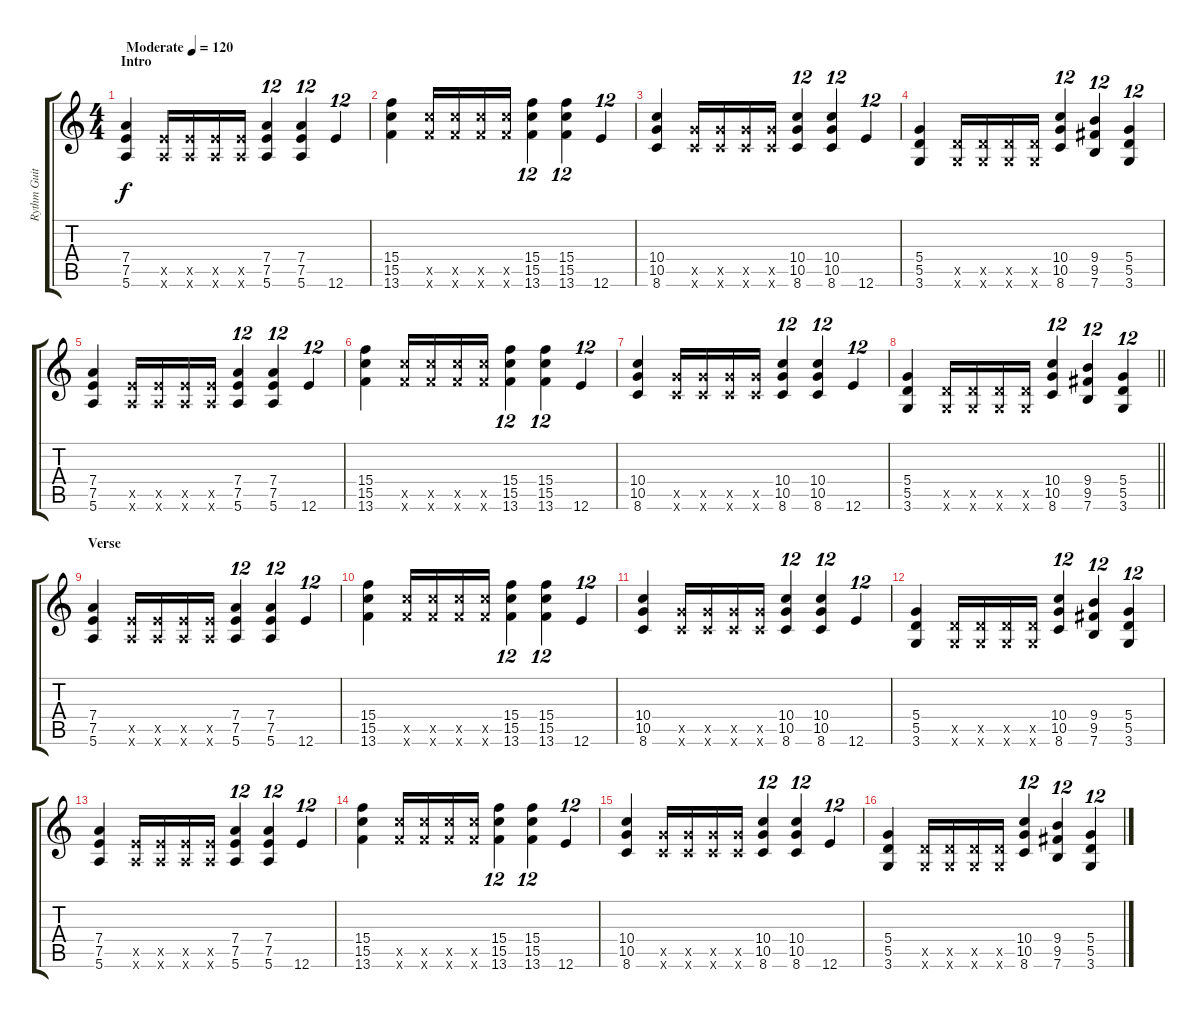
\track ("Rythm Guitar 1" "Rythm Guit") {instrument distortionguitar}
\staff {score tabs}
\tuning (E4 B3 G3 D3 A2 E2) {hide}
\ts (4 4)
\section ("" "Intro")
\tempo (120 "Moderate")
\clef g2
\ks c
(7.4 7.5 5.6).4{dy f instrument distortionguitar} (7.5{x} 5.6{x}).16 (7.5{x} 5.6{x}).16 (7.5{x} 5.6{x}).16 (7.5{x} 5.6{x}).16 (7.4 7.5 5.6).4{tu (12 8)} (7.4 7.5 5.6).4{tu (12 8)} 12.6.4{tu (12 8)} |
(15.4 15.5 13.6).4 (15.5{x} 13.6{x}).16 (15.5{x} 13.6{x}).16 (15.5{x} 13.6{x}).16 (15.5{x} 13.6{x}).16 (15.4 15.5 13.6).4{tu (12 8)} (15.4 15.5 13.6).4{tu (12 8)} 12.6.4{tu (12 8)} |
(10.4 10.5 8.6).4 (10.5{x} 8.6{x}).16 (10.5{x} 8.6{x}).16 (10.5{x} 8.6{x}).16 (10.5{x} 8.6{x}).16 (10.4 10.5 8.6).4{tu (12 8)} (10.4 10.5 8.6).4{tu (12 8)} 12.6.4{tu (12 8)} |
(5.4 5.5 3.6).4 (5.5{x} 3.6{x}).16 (5.5{x} 3.6{x}).16 (5.5{x} 3.6{x}).16 (5.5{x} 3.6{x}).16 (10.4 10.5 8.6).4{tu (12 8)} (9.4 9.5 7.6).4{tu (12 8)} (5.4 5.5 3.6).4{tu (12 8)} |
(7.4 7.5 5.6).4 (7.5{x} 5.6{x}).16 (7.5{x} 5.6{x}).16 (7.5{x} 5.6{x}).16 (7.5{x} 5.6{x}).16 (7.4 7.5 5.6).4{tu (12 8)} (7.4 7.5 5.6).4{tu (12 8)} 12.6.4{tu (12 8)} |
(15.4 15.5 13.6).4 (15.5{x} 13.6{x}).16 (15.5{x} 13.6{x}).16 (15.5{x} 13.6{x}).16 (15.5{x} 13.6{x}).16 (15.4 15.5 13.6).4{tu (12 8)} (15.4 15.5 13.6).4{tu (12 8)} 12.6.4{tu (12 8)} |
(10.4 10.5 8.6).4 (10.5{x} 8.6{x}).16 (10.5{x} 8.6{x}).16 (10.5{x} 8.6{x}).16 (10.5{x} 8.6{x}).16 (10.4 10.5 8.6).4{tu (12 8)} (10.4 10.5 8.6).4{tu (12 8)} 12.6.4{tu (12 8)} |
\barLineRight lightlight
(5.4 5.5 3.6).4 (5.5{x} 3.6{x}).16 (5.5{x} 3.6{x}).16 (5.5{x} 3.6{x}).16 (5.5{x} 3.6{x}).16 (10.4 10.5 8.6).4{tu (12 8)} (9.4 9.5 7.6).4{tu (12 8)} (5.4 5.5 3.6).4{tu (12 8)} |
\section ("" "Verse")
(7.4 7.5 5.6).4 (7.5{x} 5.6{x}).16 (7.5{x} 5.6{x}).16 (7.5{x} 5.6{x}).16 (7.5{x} 5.6{x}).16 (7.4 7.5 5.6).4{tu (12 8)} (7.4 7.5 5.6).4{tu (12 8)} 12.6.4{tu (12 8)} |
(15.4 15.5 13.6).4 (15.5{x} 13.6{x}).16 (15.5{x} 13.6{x}).16 (15.5{x} 13.6{x}).16 (15.5{x} 13.6{x}).16 (15.4 15.5 13.6).4{tu (12 8)} (15.4 15.5 13.6).4{tu (12 8)} 12.6.4{tu (12 8)} |
(10.4 10.5 8.6).4 (10.5{x} 8.6{x}).16 (10.5{x} 8.6{x}).16 (10.5{x} 8.6{x}).16 (10.5{x} 8.6{x}).16 (10.4 10.5 8.6).4{tu (12 8)} (10.4 10.5 8.6).4{tu (12 8)} 12.6.4{tu (12 8)} |
(5.4 5.5 3.6).4 (5.5{x} 3.6{x}).16 (5.5{x} 3.6{x}).16 (5.5{x} 3.6{x}).16 (5.5{x} 3.6{x}).16 (10.4 10.5 8.6).4{tu (12 8)} (9.4 9.5 7.6).4{tu (12 8)} (5.4 5.5 3.6).4{tu (12 8)} |
(7.4 7.5 5.6).4 (7.5{x} 5.6{x}).16 (7.5{x} 5.6{x}).16 (7.5{x} 5.6{x}).16 (7.5{x} 5.6{x}).16 (7.4 7.5 5.6).4{tu (12 8)} (7.4 7.5 5.6).4{tu (12 8)} 12.6.4{tu (12 8)} |
(15.4 15.5 13.6).4 (15.5{x} 13.6{x}).16 (15.5{x} 13.6{x}).16 (15.5{x} 13.6{x}).16 (15.5{x} 13.6{x}).16 (15.4 15.5 13.6).4{tu (12 8)} (15.4 15.5 13.6).4{tu (12 8)} 12.6.4{tu (12 8)} |
(10.4 10.5 8.6).4 (10.5{x} 8.6{x}).16 (10.5{x} 8.6{x}).16 (10.5{x} 8.6{x}).16 (10.5{x} 8.6{x}).16 (10.4 10.5 8.6).4{tu (12 8)} (10.4 10.5 8.6).4{tu (12 8)} 12.6.4{tu (12 8)} |
(5.4 5.5 3.6).4 (5.5{x} 3.6{x}).16 (5.5{x} 3.6{x}).16 (5.5{x} 3.6{x}).16 (5.5{x} 3.6{x}).16 (10.4 10.5 8.6).4{tu (12 8)} (9.4 9.5 7.6).4{tu (12 8)} (5.4 5.5 3.6).4{tu (12 8)}
